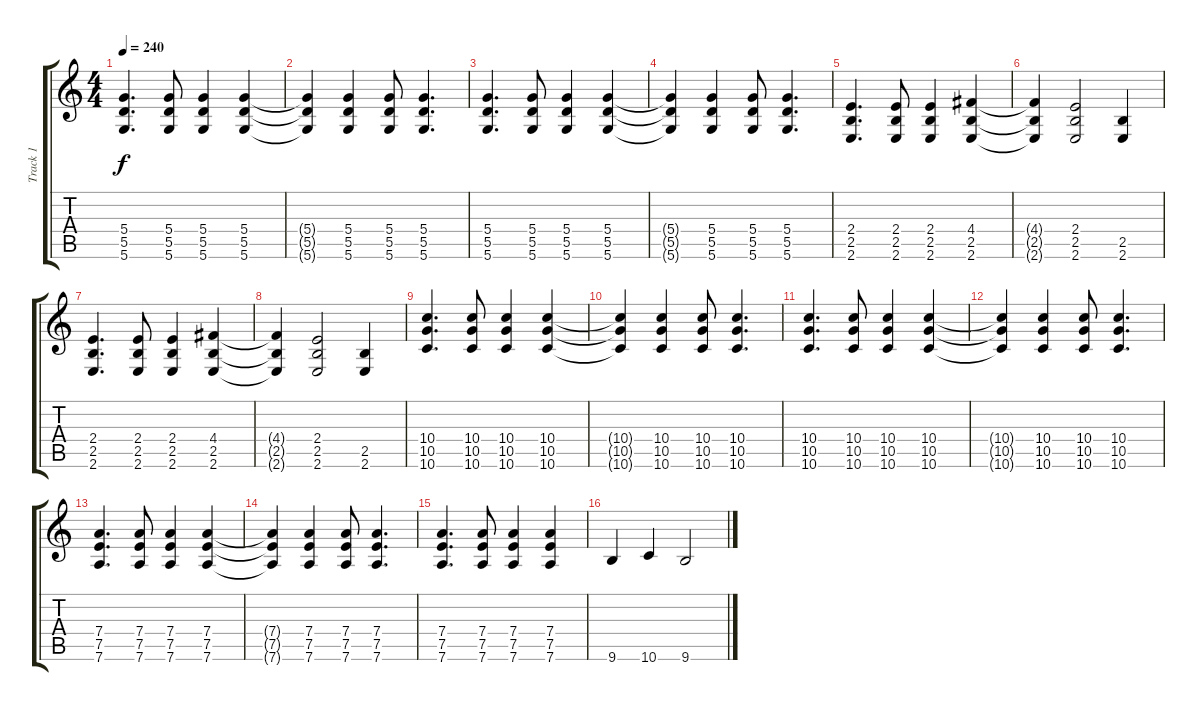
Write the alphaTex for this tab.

\track ("Track 1" "Track 1") {instrument distortionguitar}
\staff {score tabs}
\tuning (E4 B3 G3 D3 A2 D2) {hide}
\ts (4 4)
\tempo 240
\clef g2
\ks c
(5.4 5.5 5.6).4{d dy f} (5.4 5.5 5.6).8 (5.4 5.5 5.6).4 (5.4 5.5 5.6).4 |
(5.4{t} 5.5{t} 5.6{t}).4 (5.4 5.5 5.6).4 (5.4 5.5 5.6).8 (5.4 5.5 5.6).4{d} |
(5.4 5.5 5.6).4{d} (5.4 5.5 5.6).8 (5.4 5.5 5.6).4 (5.4 5.5 5.6).4 |
(5.4{t} 5.5{t} 5.6{t}).4 (5.4 5.5 5.6).4 (5.4 5.5 5.6).8 (5.4 5.5 5.6).4{d} |
(2.4 2.5 2.6).4{d} (2.4 2.5 2.6).8 (2.4 2.5 2.6).4 (4.4 2.5 2.6).4 |
(4.4{t} 2.5{t} 2.6{t}).4 (2.4 2.5 2.6).2 (2.5 2.6).4 |
(2.4 2.5 2.6).4{d} (2.4 2.5 2.6).8 (2.4 2.5 2.6).4 (4.4 2.5 2.6).4 |
(4.4{t} 2.5{t} 2.6{t}).4 (2.4 2.5 2.6).2 (2.5 2.6).4 |
(10.4 10.5 10.6).4{d} (10.4 10.5 10.6).8 (10.4 10.5 10.6).4 (10.4 10.5 10.6).4 |
(10.4{t} 10.5{t} 10.6{t}).4 (10.4 10.5 10.6).4 (10.4 10.5 10.6).8 (10.4 10.5 10.6).4{d} |
(10.4 10.5 10.6).4{d} (10.4 10.5 10.6).8 (10.4 10.5 10.6).4 (10.4 10.5 10.6).4 |
(10.4{t} 10.5{t} 10.6{t}).4 (10.4 10.5 10.6).4 (10.4 10.5 10.6).8 (10.4 10.5 10.6).4{d} |
(7.4 7.5 7.6).4{d} (7.4 7.5 7.6).8 (7.4 7.5 7.6).4 (7.4 7.5 7.6).4 |
(7.4{t} 7.5{t} 7.6{t}).4 (7.4 7.5 7.6).4 (7.4 7.5 7.6).8 (7.4 7.5 7.6).4{d} |
(7.4 7.5 7.6).4{d} (7.4 7.5 7.6).8 (7.4 7.5 7.6).4 (7.4 7.5 7.6).4 |
9.6.4 10.6.4 9.6.2
